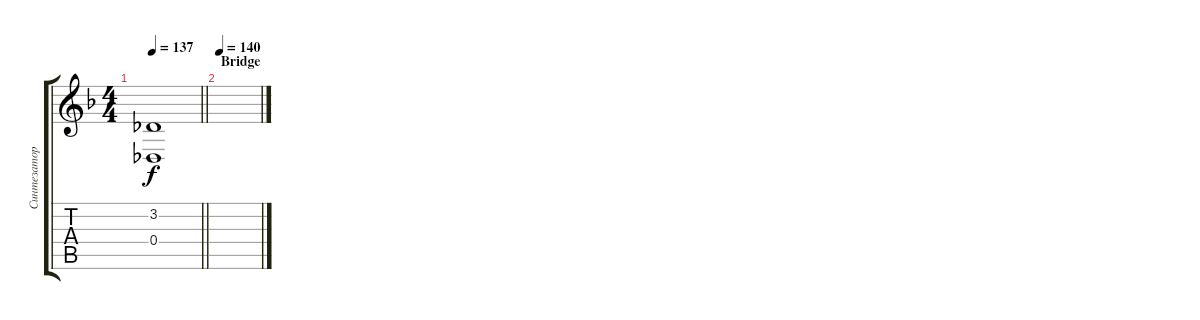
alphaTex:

\track ("Синтезатор 1" "Синтезатор") {instrument choiraahs}
\staff {score tabs}
\tuning (Eb4 Bb3 Gb3 Db3 Ab2 Db2) {hide}
\ts (4 4)
\tempo 137
\clef g2
\barLineRight lightlight
\ks dminor
(3.2{t} 0.4{t}).1{dy f} |
\section ("" "Bridge")
\tempo 140
